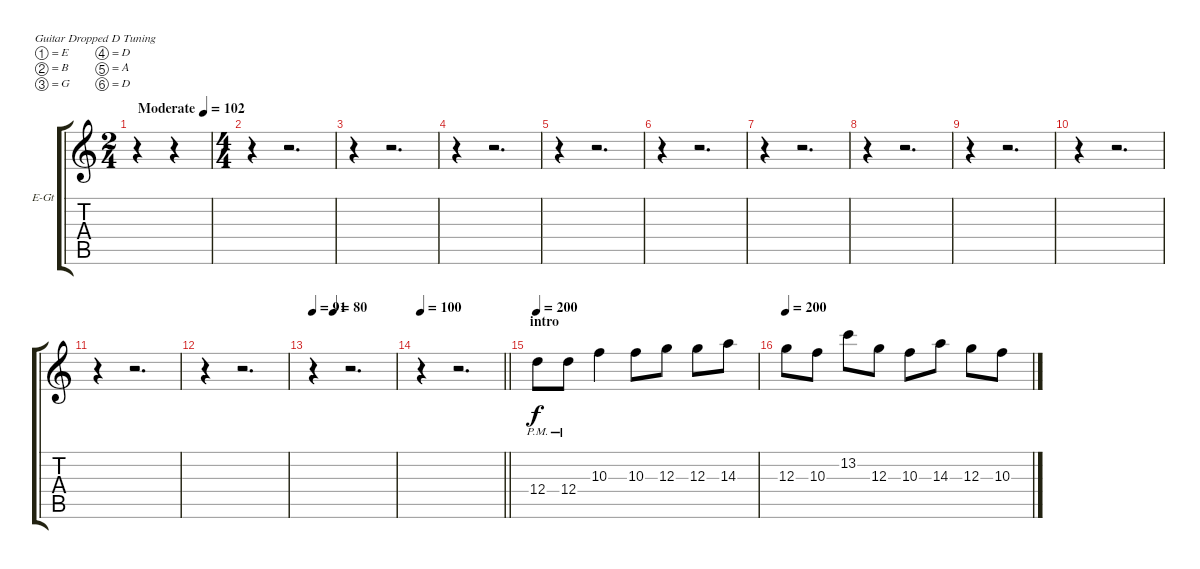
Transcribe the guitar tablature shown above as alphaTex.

\bracketExtendMode groupsimilarinstruments
\firstSystemTrackNameOrientation horizontal
\otherSystemsTrackNameOrientation horizontal
\track ("Josapat" "E-Gt") {instrument distortionguitar}
\staff {score tabs}
\tuning (E4 B3 G3 D3 A2 D2)
\ts (2 4)
\beaming (8 2 2)
\tempo (102 "Moderate")
\clef g2
\ks c
r.4{dy f instrument distortionguitar} r.4 |
\ts (4 4)
\beaming (8 2 2 2 2)
r.4 r.2{d} |
r.4 r.2{d} |
r.4 r.2{d} |
r.4 r.2{d} |
r.4 r.2{d} |
r.4 r.2{d} |
r.4 r.2{d} |
r.4 r.2{d} |
r.4 r.2{d} |
r.4 r.2{d} |
r.4 r.2{d} |
\tempo 91
\tempo (80 0.25)
r.4 r.2{d} |
\tempo 100
\barLineRight lightlight
r.4 r.2{d} |
\section ("" "intro")
\tempo 200
12.4{pm}.8 12.4{pm}.8 10.3.4 10.3.8 12.3.8 12.3.8 14.3.8 |
\tempo 200
12.3.8 10.3.8 13.2.8 12.3.8 10.3.8 14.3.8 12.3.8 10.3.8
